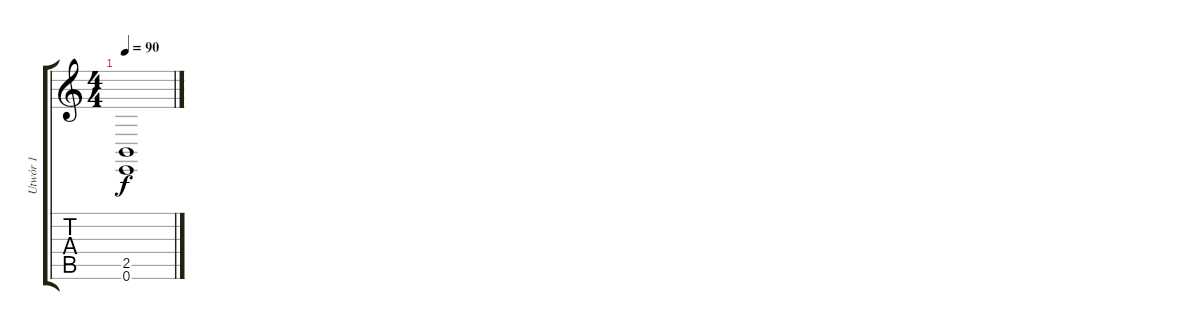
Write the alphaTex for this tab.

\track ("Utwór 1" "Utwór 1") {instrument acousticgrandpiano}
\staff {score tabs}
\tuning (E4 B3 G3 D3 A2 E2) {hide}
\ts (4 4)
\tempo 90
\clef g2
\ks c
(2.5 0.6).1{dy f}
